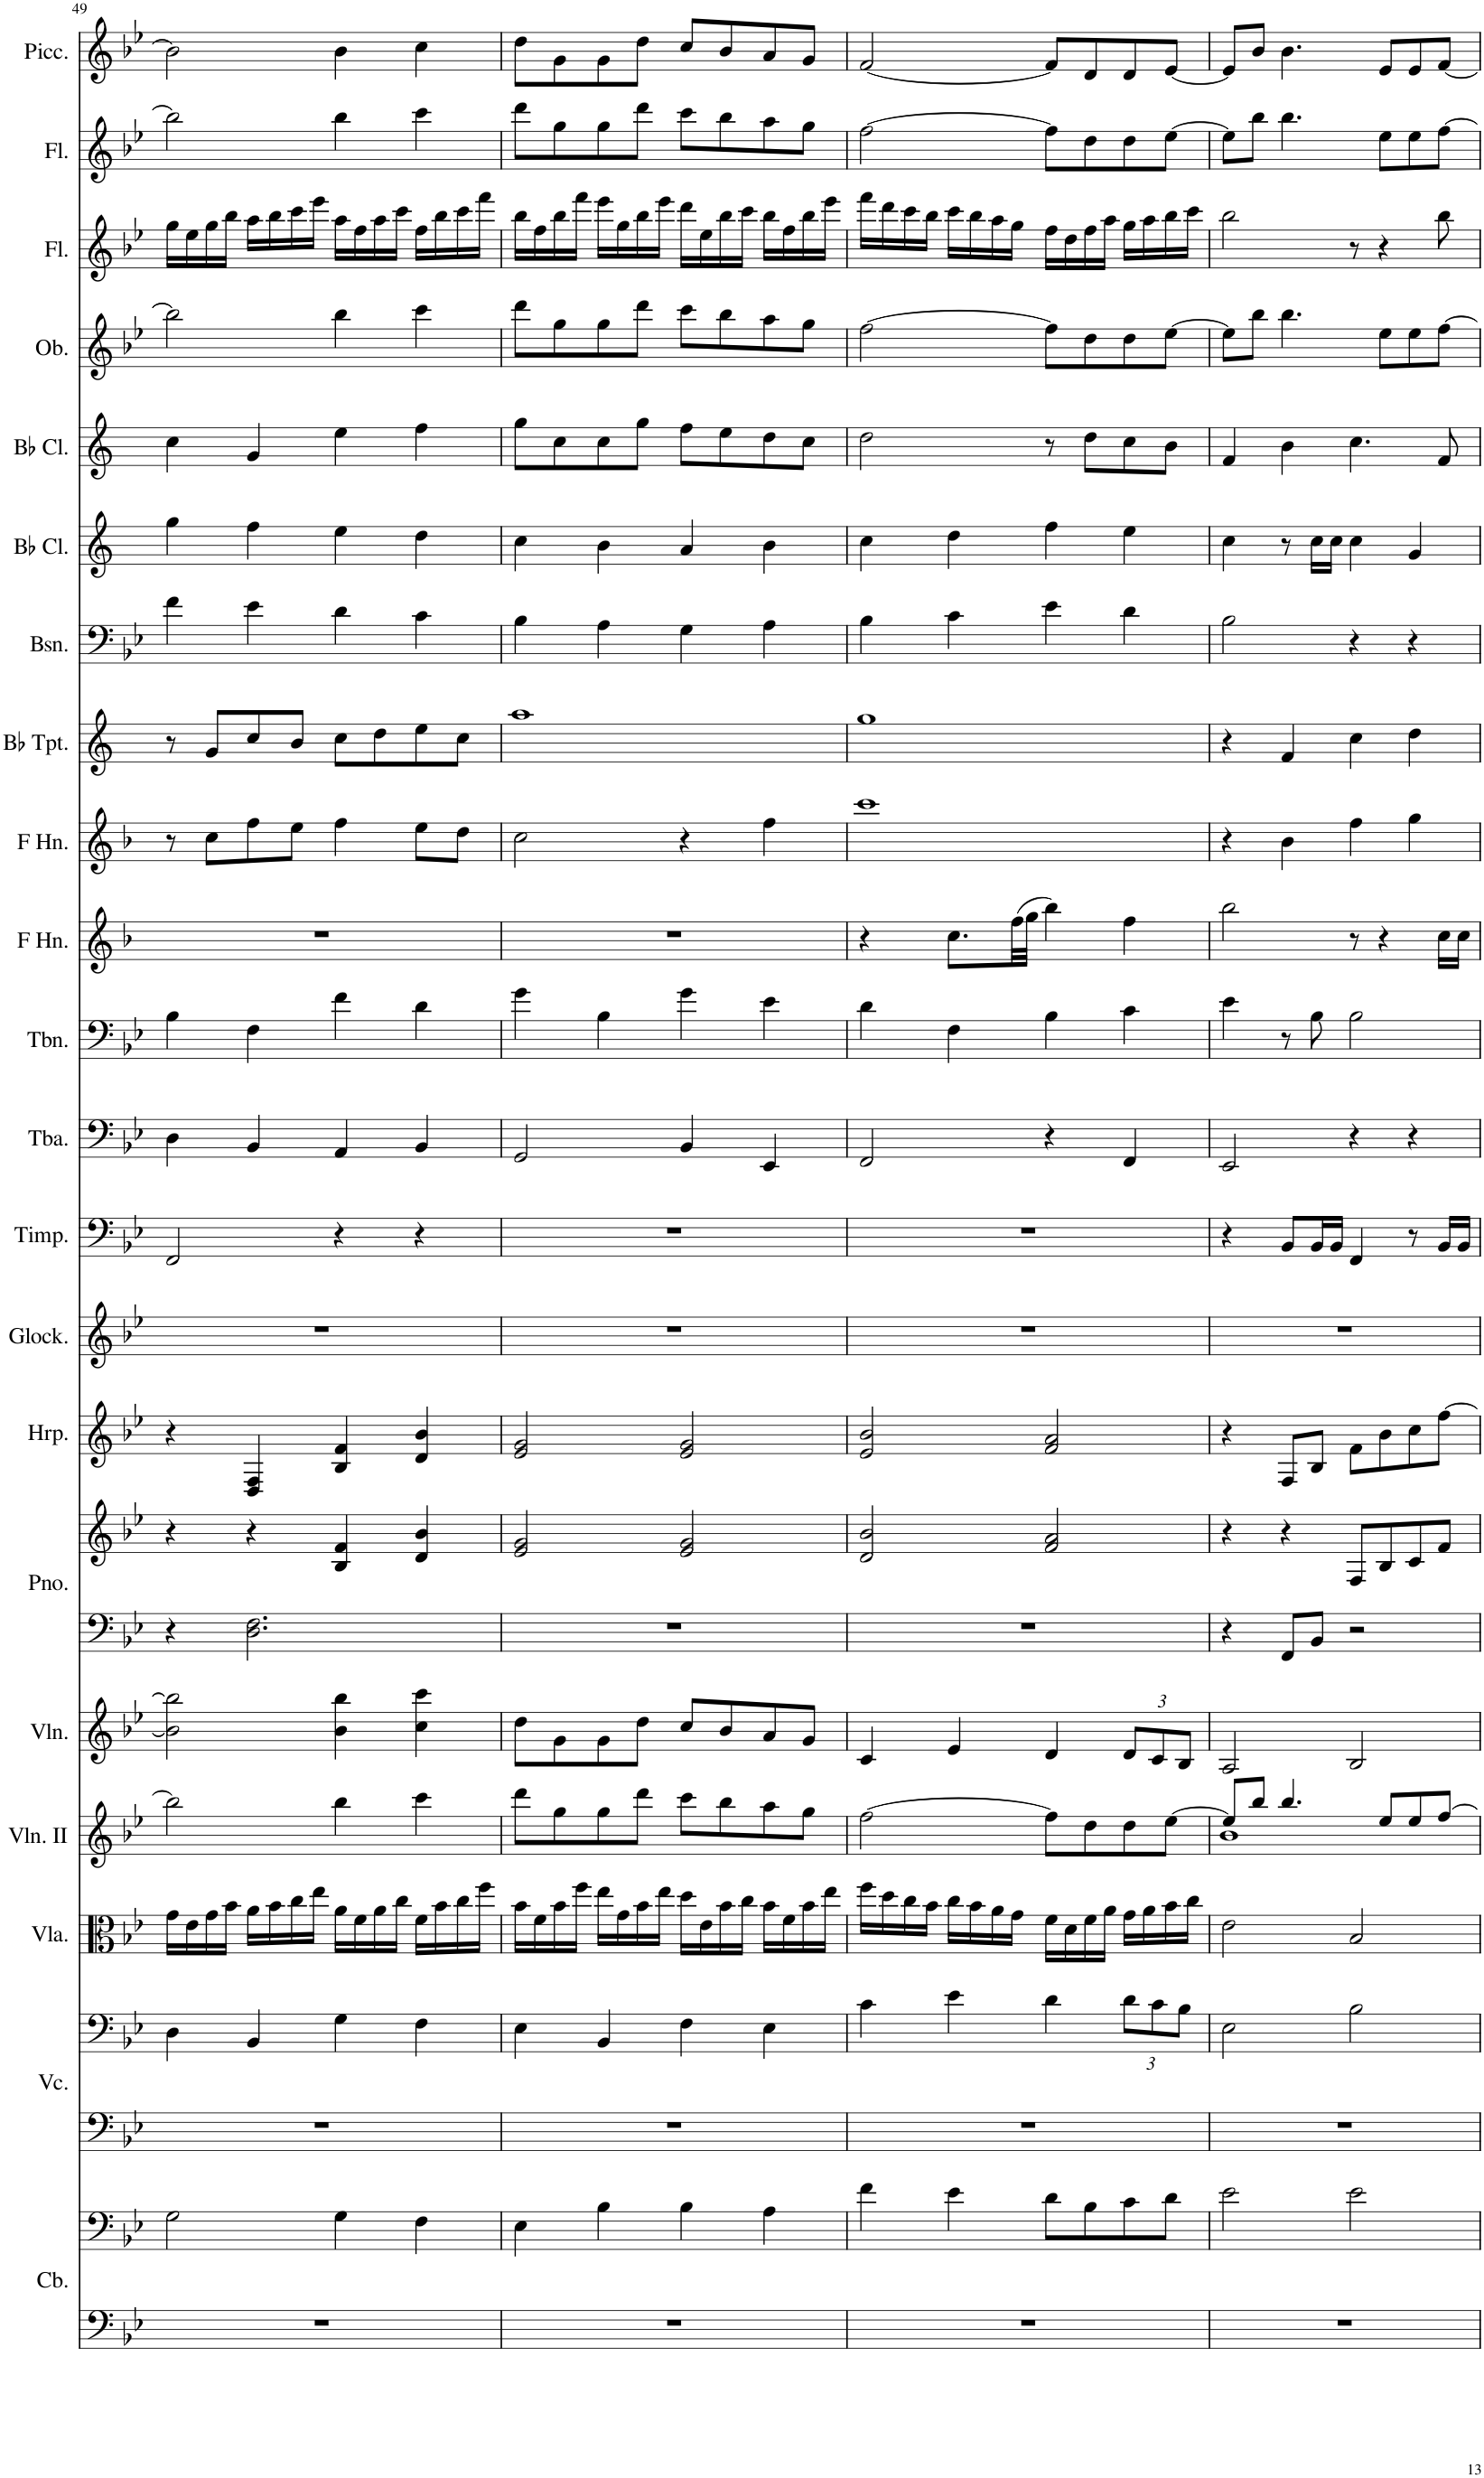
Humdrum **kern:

**kern	**kern	**kern	**kern	**kern	**kern	**kern	**kern	**kern	**kern	**kern	**kern	**kern	**kern	**kern	**kern	**kern	**kern	**kern	**kern	**kern	**kern	**kern	**kern
*part21	*part21	*part20	*part20	*part19	*part18	*part17	*part16	*part16	*part15	*part14	*part13	*part12	*part11	*part10	*part9	*part8	*part7	*part6	*part5	*part4	*part3	*part2	*part1
*staff24	*staff23	*staff22	*staff21	*staff20	*staff19	*staff18	*staff17	*staff16	*staff15	*staff14	*staff13	*staff12	*staff11	*staff10	*staff9	*staff8	*staff7	*staff6	*staff5	*staff4	*staff3	*staff2	*staff1
*I"Contrabass	*	*I"Violoncello	*	*I"Viola	*I"Violin II	*I"Violin	*I"Piano	*	*I"Harp	*I"Glockenspiel	*I"Timpani	*I"Tuba	*I"Trombone	*I"Horn in F	*I"Horn in F	*I"Bb Trumpet	*I"Bassoon	*I"Bb Clarinet	*I"Bb Clarinet	*I"Oboe	*I"Flute	*I"Flute	*I"Piccolo
*I'Cb.	*	*I'Vc.	*	*I'Vla.	*I'Vln. II	*I'Vln.	*I'Pno.	*	*I'Hrp.	*I'Glock.	*I'Timp.	*I'Tba.	*I'Tbn.	*	*	*I'Bb Tpt.	*I'Bsn.	*I'Bb Cl.	*I'Bb Cl.	*I'Ob.	*I'Fl.	*I'Fl.	*I'Picc.
!!LO:PB:g=z
*clefF4	*clefF4	*clefF4	*clefF4	*clefC3	*clefG2	*clefG2	*clefF4	*clefG2	*clefG2	*clefG2	*clefF4	*clefF4	*clefF4	*clefG2	*clefG2	*clefG2	*clefF4	*clefG2	*clefG2	*clefG2	*clefG2	*clefG2	*clefG2
*Trd7c12	*Trd7c12	*	*	*	*	*	*	*	*	*Trd-14c-24	*	*	*	*Trd4c7	*Trd4c7	*Trd1c2	*	*Trd1c2	*Trd1c2	*	*	*	*Trd-7c-12
*k[b-e-]	*k[b-e-]	*k[b-e-]	*k[b-e-]	*k[b-e-]	*k[b-e-]	*k[b-e-]	*k[b-e-]	*k[b-e-]	*k[b-e-]	*k[b-e-]	*k[b-e-]	*k[b-e-]	*k[b-e-]	*k[b-]	*k[b-]	*k[]	*k[b-e-]	*k[]	*k[]	*k[b-e-]	*k[b-e-]	*k[b-e-]	*k[b-e-]
*M4/4	*M4/4	*M4/4	*M4/4	*M4/4	*M4/4	*M4/4	*M4/4	*M4/4	*M4/4	*M4/4	*M4/4	*M4/4	*M4/4	*M4/4	*M4/4	*M4/4	*M4/4	*M4/4	*M4/4	*M4/4	*M4/4	*M4/4	*M4/4
=49	=49	=49	=49	=49	=49	=49	=49	=49	=49	=49	=49	=49	=49	=49	=49	=49	=49	=49	=49	=49	=49	=49	=49
1r	2G\	1r	4D\	16g\LL	2bb-\]	2b-\] 2bb-\]	4r	4r	4r	1r	2FF/	4D\	4B-\	1r	8r	8r	4f\	4gg\	4cc\	2bb-\]	16gg\LL	2bb-\]	2b-\]
.	.	.	.	16e-\	.	.	.	.	.	.	.	.	.	.	.	.	.	.	.	.	16ee-\	.	.
.	.	.	.	16g\	.	.	.	.	.	.	.	.	.	.	8cc\L	8g/L	.	.	.	.	16gg\	.	.
.	.	.	.	16b-\JJ	.	.	.	.	.	.	.	.	.	.	.	.	.	.	.	.	16bb-\JJ	.	.
.	.	.	4BB-/	16a\LL	.	.	2.D\ 2.F\	4r	4D/ 4F/	.	.	4BB-/	4F\	.	8ff\	8cc/	4e-\	4ff\	4g/	.	16aa\LL	.	.
.	.	.	.	16b-\	.	.	.	.	.	.	.	.	.	.	.	.	.	.	.	.	16bb-\	.	.
.	.	.	.	16cc\	.	.	.	.	.	.	.	.	.	.	8ee\J	8b/J	.	.	.	.	16ccc\	.	.
.	.	.	.	16ee-\JJ	.	.	.	.	.	.	.	.	.	.	.	.	.	.	.	.	16eee-\JJ	.	.
.	4G\	.	4G\	16a\LL	4bb-\	4b-\ 4bb-\	.	4B-/ 4f/	4B-/ 4f/	.	4r	4AA/	4f\	.	4ff\	8cc\L	4d\	4ee\	4ee\	4bb-\	16aa\LL	4bb-\	4b-\
.	.	.	.	16f\	.	.	.	.	.	.	.	.	.	.	.	.	.	.	.	.	16ff\	.	.
.	.	.	.	16a\	.	.	.	.	.	.	.	.	.	.	.	8dd\	.	.	.	.	16aa\	.	.
.	.	.	.	16cc\JJ	.	.	.	.	.	.	.	.	.	.	.	.	.	.	.	.	16ccc\JJ	.	.
.	4F\	.	4F\	16f\LL	4ccc\	4cc\ 4ccc\	.	4d/ 4b-/	4d/ 4b-/	.	4r	4BB-/	4d\	.	8ee\L	8ee\	4c\	4dd\	4ff\	4ccc\	16ff\LL	4ccc\	4cc\
.	.	.	.	16b-\	.	.	.	.	.	.	.	.	.	.	.	.	.	.	.	.	16bb-\	.	.
.	.	.	.	16cc\	.	.	.	.	.	.	.	.	.	.	8dd\J	8cc\J	.	.	.	.	16ccc\	.	.
.	.	.	.	16ff\JJ	.	.	.	.	.	.	.	.	.	.	.	.	.	.	.	.	16fff\JJ	.	.
=50	=50	=50	=50	=50	=50	=50	=50	=50	=50	=50	=50	=50	=50	=50	=50	=50	=50	=50	=50	=50	=50	=50	=50
1r	4E-\	1r	4E-\	16b-\LL	8ddd\L	8dd\L	1r	2e-/ 2g/	2e-/ 2g/	1r	1r	2GG/	4g\	1r	2cc\	1aa	4B-\	4cc\	8gg\L	8ddd\L	16bb-\LL	8ddd\L	8dd\L
.	.	.	.	16f\	.	.	.	.	.	.	.	.	.	.	.	.	.	.	.	.	16ff\	.	.
.	.	.	.	16b-\	8gg\	8g\	.	.	.	.	.	.	.	.	.	.	.	.	8cc\	8gg\	16bb-\	8gg\	8g\
.	.	.	.	16ff\JJ	.	.	.	.	.	.	.	.	.	.	.	.	.	.	.	.	16fff\JJ	.	.
.	4B-\	.	4BB-/	16ee-\LL	8gg\	8g\	.	.	.	.	.	.	4B-\	.	.	.	4A\	4b\	8cc\	8gg\	16eee-\LL	8gg\	8g\
.	.	.	.	16g\	.	.	.	.	.	.	.	.	.	.	.	.	.	.	.	.	16gg\	.	.
.	.	.	.	16b-\	8ddd\J	8dd\J	.	.	.	.	.	.	.	.	.	.	.	.	8gg\J	8ddd\J	16bb-\	8ddd\J	8dd\J
.	.	.	.	16ee-\JJ	.	.	.	.	.	.	.	.	.	.	.	.	.	.	.	.	16eee-\JJ	.	.
.	4B-\	.	4F\	16dd\LL	8ccc\L	8cc/L	.	2e-/ 2g/	2e-/ 2g/	.	.	4BB-/	4g\	.	4r	.	4G\	4a/	8ff\L	8ccc\L	16ddd\LL	8ccc\L	8cc/L
.	.	.	.	16e-\	.	.	.	.	.	.	.	.	.	.	.	.	.	.	.	.	16ee-\	.	.
.	.	.	.	16b-\	8bb-\	8b-/	.	.	.	.	.	.	.	.	.	.	.	.	8ee\	8bb-\	16bb-\	8bb-\	8b-/
.	.	.	.	16cc\JJ	.	.	.	.	.	.	.	.	.	.	.	.	.	.	.	.	16ccc\JJ	.	.
.	4A\	.	4E-\	16b-\LL	8aa\	8a/	.	.	.	.	.	4EE-/	4e-\	.	4ff\	.	4A\	4b\	8dd\	8aa\	16bb-\LL	8aa\	8a/
.	.	.	.	16f\	.	.	.	.	.	.	.	.	.	.	.	.	.	.	.	.	16ff\	.	.
.	.	.	.	16b-\	8gg\J	8g/J	.	.	.	.	.	.	.	.	.	.	.	.	8cc\J	8gg\J	16bb-\	8gg\J	8g/J
.	.	.	.	16ee-\JJ	.	.	.	.	.	.	.	.	.	.	.	.	.	.	.	.	16eee-\JJ	.	.
=51	=51	=51	=51	=51	=51	=51	=51	=51	=51	=51	=51	=51	=51	=51	=51	=51	=51	=51	=51	=51	=51	=51	=51
1r	4f\	1r	4c\	16ff\LL	[2ff\	4c/	1r	2d/ 2b-/	2e-/ 2b-/	1r	1r	2FF/	4d\	4r	1ccc	1gg	4B-\	4cc\	2dd\	[2ff\	16fff\LL	[2ff\	[2f/
.	.	.	.	16dd\	.	.	.	.	.	.	.	.	.	.	.	.	.	.	.	.	16ddd\	.	.
.	.	.	.	16cc\	.	.	.	.	.	.	.	.	.	.	.	.	.	.	.	.	16ccc\	.	.
.	.	.	.	16b-\JJ	.	.	.	.	.	.	.	.	.	.	.	.	.	.	.	.	16bb-\JJ	.	.
.	4e-\	.	4e-\	16cc\LL	.	4e-/	.	.	.	.	.	.	4F\	8.cc\L	.	.	4c\	4dd\	.	.	16ccc\LL	.	.
.	.	.	.	16b-\	.	.	.	.	.	.	.	.	.	.	.	.	.	.	.	.	16bb-\	.	.
.	.	.	.	16a\	.	.	.	.	.	.	.	.	.	.	.	.	.	.	.	.	16aa\	.	.
.	.	.	.	16g\JJ	.	.	.	.	.	.	.	.	.	(32ff\LL	.	.	.	.	.	.	16gg\JJ	.	.
.	.	.	.	.	.	.	.	.	.	.	.	.	.	32gg\JJJ	.	.	.	.	.	.	.	.	.
.	8d\L	.	4d\	16f\LL	8ff\L]	4d/	.	2f/ 2a/	2f/ 2a/	.	.	4r	4B-\	4bb-\)	.	.	4e-\	4ff\	8r	8ff\L]	16ff\LL	8ff\L]	8f/L]
.	.	.	.	16d\	.	.	.	.	.	.	.	.	.	.	.	.	.	.	.	.	16dd\	.	.
.	8B-\	.	.	16f\	8dd\	.	.	.	.	.	.	.	.	.	.	.	.	.	8dd\L	8dd\	16ff\	8dd\	8d/
.	.	.	.	16a\JJ	.	.	.	.	.	.	.	.	.	.	.	.	.	.	.	.	16aa\JJ	.	.
*	*	*	*Xbrackettup	*	*	*Xbrackettup	*	*	*	*	*	*	*	*	*	*	*	*	*	*	*	*	*
.	8c\	.	12d\L	16g\LL	8dd\	12d/L	.	.	.	.	.	4FF/	4c\	4ff\	.	.	4d\	4ee\	8cc\	8dd\	16gg\LL	8dd\	8d/
.	.	.	.	16a\	.	.	.	.	.	.	.	.	.	.	.	.	.	.	.	.	16aa\	.	.
.	.	.	12c\	.	.	12c/	.	.	.	.	.	.	.	.	.	.	.	.	.	.	.	.	.
.	8d\J	.	.	16b-\	[8ee-\J	.	.	.	.	.	.	.	.	.	.	.	.	.	8b\J	[8ee-\J	16bb-\	[8ee-\J	[8e-/J
.	.	.	12B-\J	.	.	12B-/J	.	.	.	.	.	.	.	.	.	.	.	.	.	.	.	.	.
.	.	.	.	16cc\JJ	.	.	.	.	.	.	.	.	.	.	.	.	.	.	.	.	16ccc\JJ	.	.
=52	=52	=52	=52	=52	=52	=52	=52	=52	=52	=52	=52	=52	=52	=52	=52	=52	=52	=52	=52	=52	=52	=52	=52
*	*	*	*	*	*^	*	*	*	*	*	*	*	*	*	*	*	*	*	*	*	*	*	*
1r	2e-\	1r	2E-\	2e-\	8ee-/L]	1b-	2A/	4r	4r	4r	1r	4r	2EE-/	4e-\	2bb-\	4r	4r	2B-\	4cc\	4f/	8ee-\L]	2bb-\	8ee-\L]	8e-/L]
.	.	.	.	.	8bb-/J	.	.	.	.	.	.	.	.	.	.	.	.	.	.	.	8bb-\J	.	8bb-\J	8b-/J
.	.	.	.	.	4.bb-/	.	.	8FF/L	4r	8F/L	.	8BB-/L	.	8r	.	4b-\	4f/	.	8r	4b\	4.bb-\	.	4.bb-\	4.b-\
.	.	.	.	.	.	.	.	8BB-/J	.	8B-/J	.	16BB-/L	.	8B-\	.	.	.	.	16cc\LL	.	.	.	.	.
.	.	.	.	.	.	.	.	.	.	.	.	16BB-/JJ	.	.	.	.	.	.	16cc\JJ	.	.	.	.	.
.	2e-\	.	2B-\	2B-/	.	.	2B-/	2r	8F/L	8f\L	.	4FF/	4r	2B-\	8r	4ff\	4cc\	4r	4cc\	4.cc\	.	8r	.	.
.	.	.	.	.	8ee-/L	.	.	.	8B-/	8b-\	.	.	.	.	4r	.	.	.	.	.	8ee-\L	4r	8ee-\L	8e-/L
.	.	.	.	.	8ee-/	.	.	.	8c/	8cc\	.	8r	4r	.	.	4gg\	4dd\	4r	4g/	.	8ee-\	.	8ee-\	8e-/
.	.	.	.	.	[8ff/J	.	.	.	8f/J	[8ff\J	.	16BB-/LL	.	.	16cc\LL	.	.	.	.	8f/	[8ff\J	8bb-\	[8ff\J	[8f/J
.	.	.	.	.	.	.	.	.	.	.	.	16BB-/JJ	.	.	16cc\JJ	.	.	.	.	.	.	.	.	.
*	*	*	*	*	*v	*v	*	*	*	*	*	*	*	*	*	*	*	*	*	*	*	*	*	*
=	=	=	=	=	=	=	=	=	=	=	=	=	=	=	=	=	=	=	=	=	=	=	=
*-	*-	*-	*-	*-	*-	*-	*-	*-	*-	*-	*-	*-	*-	*-	*-	*-	*-	*-	*-	*-	*-	*-	*-
